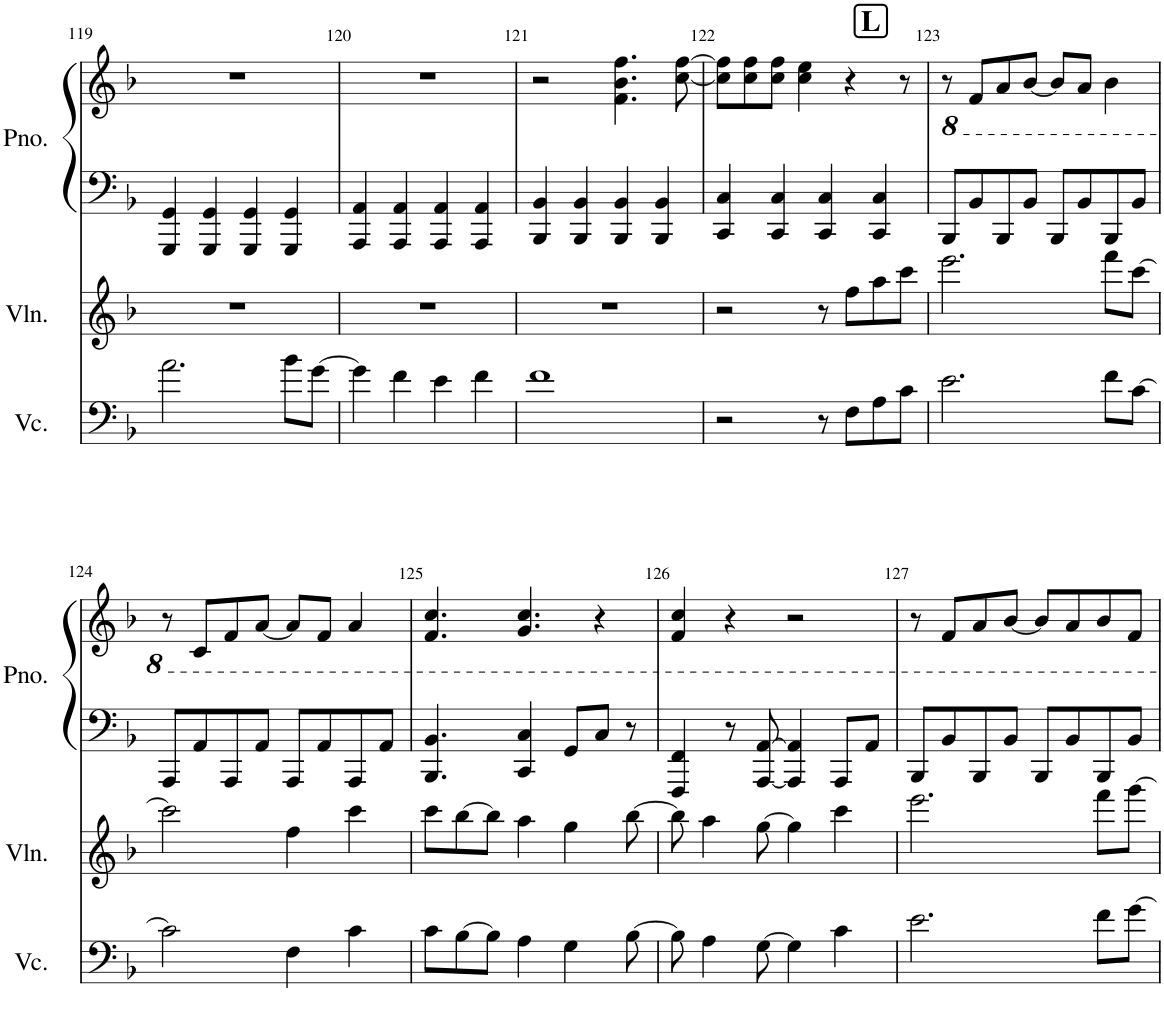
**kern	**kern	**kern	**kern
*part3	*part2	*part1	*part1
*staff4	*staff3	*staff2	*staff1
*I"Violoncello	*I"Violin	*I"Piano	*
*I'Vc.	*I'Vln.	*I'Pno.	*
!!LO:PB:g=z
*clefF4	*clefG2	*clefF4	*clefG2
*k[b-]	*k[b-]	*k[b-]	*k[b-]
*M4/4	*M4/4	*M4/4	*M4/4
=119	=119	=119	=119
2.a\	1r	4GGG/ 4GG/	1r
.	.	4GGG/ 4GG/	.
.	.	4GGG/ 4GG/	.
8b-\L	.	4GGG/ 4GG/	.
[8g\J	.	.	.
=120	=120	=120	=120
4g\]	1r	4AAA/ 4AA/	1r
4f\	.	4AAA/ 4AA/	.
4e\	.	4AAA/ 4AA/	.
4f\	.	4AAA/ 4AA/	.
=121	=121	=121	=121
1f	1r	4BBB-/ 4BB-/	2r
.	.	4BBB-/ 4BB-/	.
.	.	4BBB-/ 4BB-/	4.f\ 4.b-\ 4.ff\
.	.	4BBB-/ 4BB-/	.
.	.	.	[8cc\ [8ff\
=122	=122	=122	=122
2r	2r	4CC/ 4C/	8cc\] 8ff\]L
.	.	.	8cc\ 8ff\
.	.	4CC/ 4C/	8cc\ 8ff\J
.	.	.	4cc\ 4ee\
8r	8r	4CC/ 4C/	.
8F\L	8ff\L	.	4r
8A\	8aa\	4CC/ 4C/	.
8c\J	8ccc\J	.	8r
!!LO:REH:place=s1:a:B:cj:fs=14:t=L
=123	=123	=123	=123
2.e\	2.eee\	8BBB-/L	8r
.	.	8BB-/	8F/L
.	.	8BBB-/	8A/
.	.	8BB-/J	[8B-/J
.	.	8BBB-/L	8B-/L]
.	.	8BB-/	8A/J
8f\L	8fff\L	8BBB-/	4B-\
[8c\J	[8ccc\J	8BB-/J	.
!!LO:LB:g=z
=124	=124	=124	=124
2c\]	2ccc\]	8AAA/L	8r
.	.	8AA/	8C/L
.	.	8AAA/	8F/
.	.	8AA/J	[8A/J
4F\	4ff\	8AAA/L	8A/L]
.	.	8AA/	8F/J
4c\	4ccc\	8AAA/	4A/
.	.	8AA/J	.
=125	=125	=125	=125
8c\L	8ccc\L	4.BBB-/ 4.BB-/	4.F/ 4.c/
[8B-\	[8bb-\	.	.
8B-\J]	8bb-\J]	.	.
4A\	4aa\	4CC/ 4C/	4.G/ 4.c/
4G\	4gg\	8GG/L	.
.	.	8C/J	4r
[8B-\	[8bb-\	8r	.
=126	=126	=126	=126
8B-\]	8bb-\]	4FFF/ 4FF/	4F/ 4c/
4A\	4aa\	.	.
.	.	8r	4r
[8G\	[8gg\	[8AAA/ [8AA/	.
4G\]	4gg\]	4AAA/] 4AA/]	2r
4c\	4ccc\	8AAA/L	.
.	.	8AA/J	.
=127	=127	=127	=127
2.e\	2.eee\	8BBB-/L	8r
.	.	8BB-/	8F/L
.	.	8BBB-/	8A/
.	.	8BB-/J	[8B-/J
.	.	8BBB-/L	8B-/L]
.	.	8BB-/	8A/
8f\L	8fff\L	8BBB-/	8B-/
[8g\J	[8ggg\J	8BB-/J	8F/J
=	=	=	=
*-	*-	*-	*-
